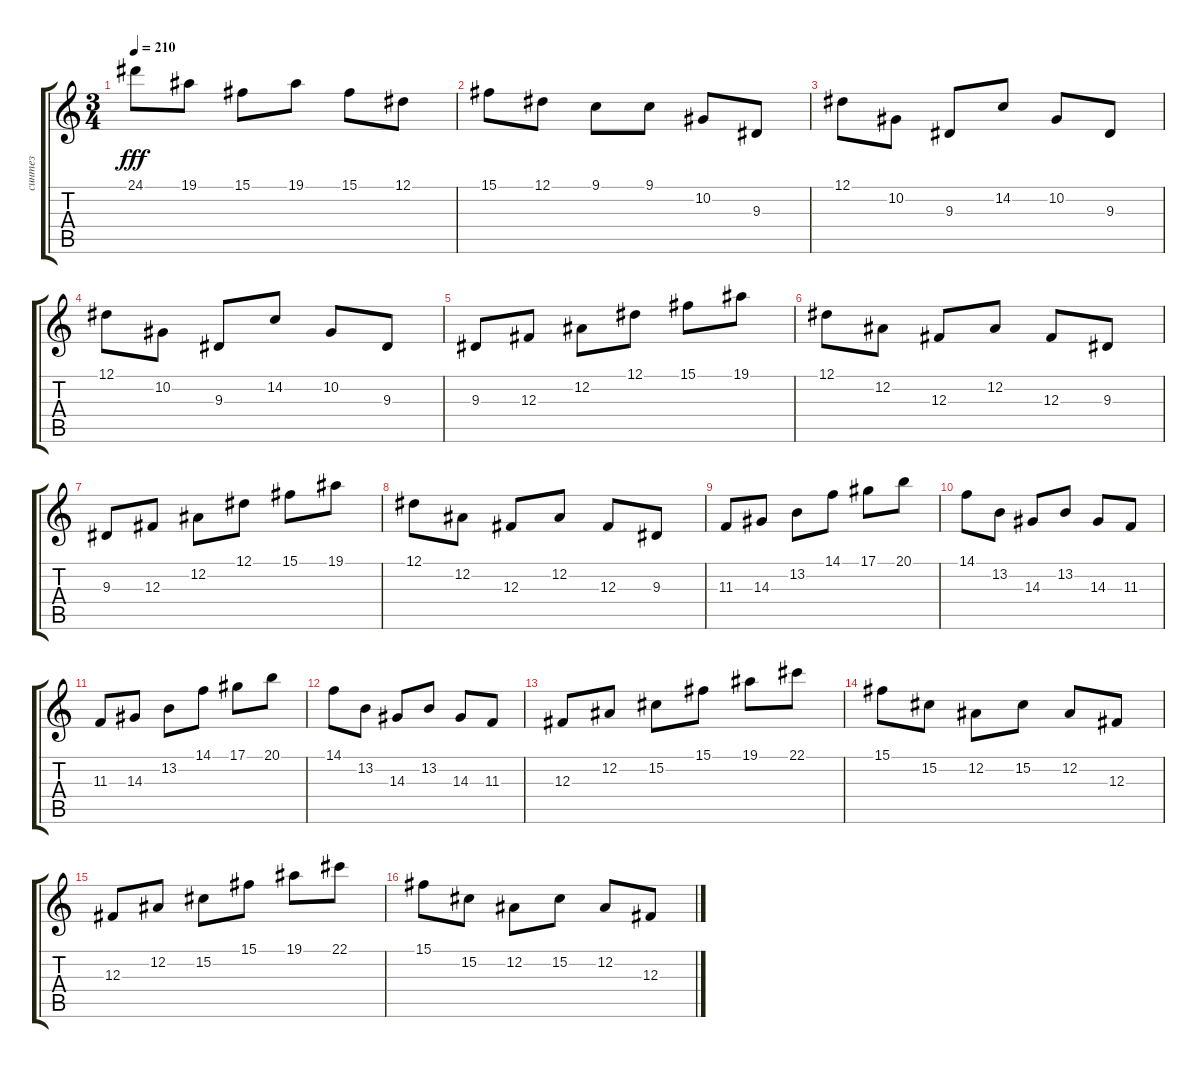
\track ("синтез" "синтез") {instrument stringensemble1}
\staff {score tabs}
\tuning (Eb4 Bb3 Gb3 Db3 Ab2 Eb2) {hide}
\ts (3 4)
\tempo 210
\clef g2
\ks c
24.1.8{dy fff} 19.1.8 15.1.8 19.1.8 15.1.8 12.1.8 |
15.1.8 12.1.8 9.1.8 9.1.8 10.2.8 9.3.8 |
12.1.8 10.2.8 9.3.8 14.2.8 10.2.8 9.3.8 |
12.1.8 10.2.8 9.3.8 14.2.8 10.2.8 9.3.8 |
9.3.8 12.3.8 12.2.8 12.1.8 15.1.8 19.1.8 |
12.1.8 12.2.8 12.3.8 12.2.8 12.3.8 9.3.8 |
9.3.8 12.3.8 12.2.8 12.1.8 15.1.8 19.1.8 |
12.1.8 12.2.8 12.3.8 12.2.8 12.3.8 9.3.8 |
11.3.8 14.3.8 13.2.8 14.1.8 17.1.8 20.1.8 |
14.1.8 13.2.8 14.3.8 13.2.8 14.3.8 11.3.8 |
11.3.8 14.3.8 13.2.8 14.1.8 17.1.8 20.1.8 |
14.1.8 13.2.8 14.3.8 13.2.8 14.3.8 11.3.8 |
12.3.8 12.2.8 15.2.8 15.1.8 19.1.8 22.1.8 |
15.1.8 15.2.8 12.2.8 15.2.8 12.2.8 12.3.8 |
12.3.8 12.2.8 15.2.8 15.1.8 19.1.8 22.1.8 |
15.1.8 15.2.8 12.2.8 15.2.8 12.2.8 12.3.8
